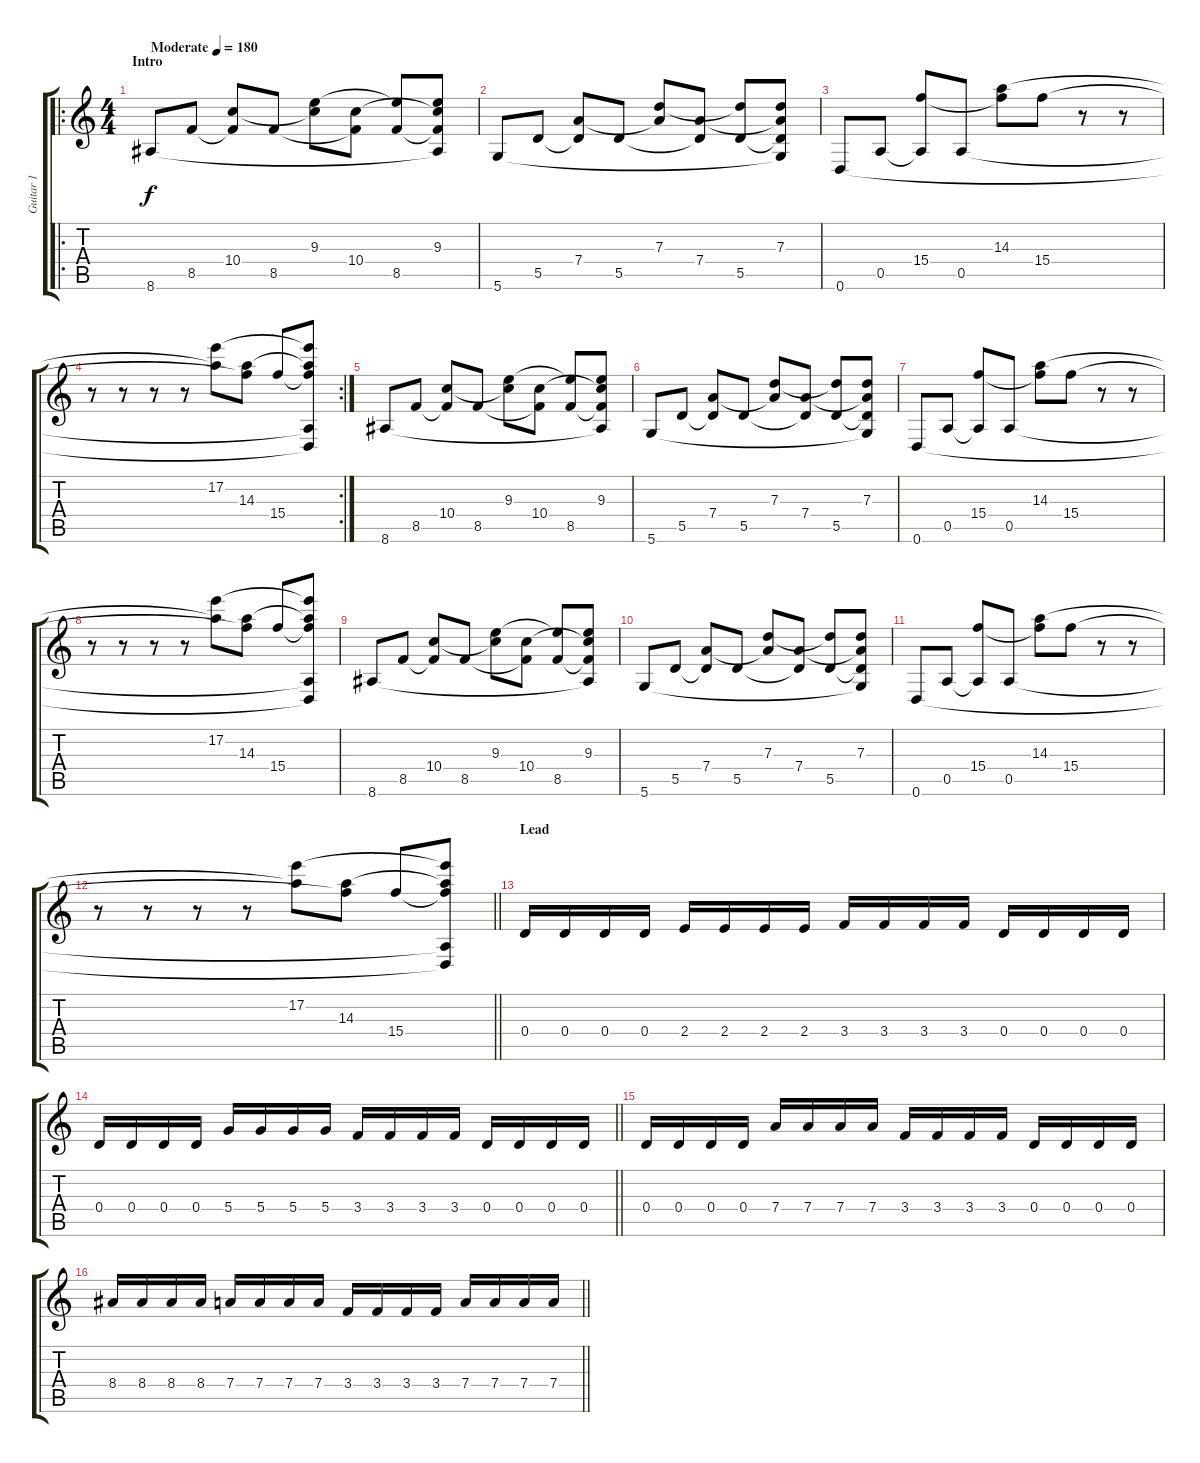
\track ("Guitar 1" "Guitar 1") {instrument distortionguitar}
\staff {score tabs}
\tuning (E4 B3 G3 D3 A2 D2) {hide}
\ro
\ts (4 4)
\section ("" "Intro")
\tempo (180 "Moderate")
\clef g2
\ks c
8.6.8{dy f instrument electricguitarclean} 8.5.8 (10.4 8.5{t}).8 8.5.8 (9.3 10.4{t}).8 (10.4 8.5{t}).8 (9.3{t} 8.5).8 (9.3 10.4{t} 8.5{t} 8.6{t}).8 |
5.6.8 5.5.8 (7.4 5.5{t}).8 5.5.8 (7.3 7.4{t}).8 (7.4 5.5{t}).8 (7.3{t} 5.5).8 (7.3 7.4{t} 5.5{t} 5.6{t}).8 |
0.6.8 0.5.8 (15.4 0.5{t}).8 0.5.8 (14.3 15.4{t}).8 15.4.8 r.8 r.8 |
\rc 2
r.8 r.8 r.8 r.8 (17.2 14.3{t}).8 (14.3 15.4{t}).8 15.4.8 (17.2{t} 14.3{t} 15.4{t} 0.5{t} 0.6{t}).8 |
8.6.8 8.5.8 (10.4 8.5{t}).8 8.5.8 (9.3 10.4{t}).8 (10.4 8.5{t}).8 (9.3{t} 8.5).8 (9.3 10.4{t} 8.5{t} 8.6{t}).8 |
5.6.8 5.5.8 (7.4 5.5{t}).8 5.5.8 (7.3 7.4{t}).8 (7.4 5.5{t}).8 (7.3{t} 5.5).8 (7.3 7.4{t} 5.5{t} 5.6{t}).8 |
0.6.8 0.5.8 (15.4 0.5{t}).8 0.5.8 (14.3 15.4{t}).8 15.4.8 r.8 r.8 |
r.8 r.8 r.8 r.8 (17.2 14.3{t}).8 (14.3 15.4{t}).8 15.4.8 (17.2{t} 14.3{t} 15.4{t} 0.5{t} 0.6{t}).8 |
8.6.8 8.5.8 (10.4 8.5{t}).8 8.5.8 (9.3 10.4{t}).8 (10.4 8.5{t}).8 (9.3{t} 8.5).8 (9.3 10.4{t} 8.5{t} 8.6{t}).8 |
5.6.8 5.5.8 (7.4 5.5{t}).8 5.5.8 (7.3 7.4{t}).8 (7.4 5.5{t}).8 (7.3{t} 5.5).8 (7.3 7.4{t} 5.5{t} 5.6{t}).8 |
0.6.8 0.5.8 (15.4 0.5{t}).8 0.5.8 (14.3 15.4{t}).8 15.4.8 r.8 r.8 |
\barLineRight lightlight
r.8 r.8 r.8 r.8 (17.2 14.3{t}).8 (14.3 15.4{t}).8 15.4.8 (17.2{t} 14.3{t} 15.4{t} 0.5{t} 0.6{t}).8 |
\section ("" "Lead")
0.4.16{instrument distortionguitar} 0.4.16 0.4.16 0.4.16 2.4.16 2.4.16 2.4.16 2.4.16 3.4.16 3.4.16 3.4.16 3.4.16 0.4.16 0.4.16 0.4.16 0.4.16 |
\barLineRight lightlight
0.4.16 0.4.16 0.4.16 0.4.16 5.4.16 5.4.16 5.4.16 5.4.16 3.4.16 3.4.16 3.4.16 3.4.16 0.4.16 0.4.16 0.4.16 0.4.16 |
0.4.16 0.4.16 0.4.16 0.4.16 7.4.16 7.4.16 7.4.16 7.4.16 3.4.16 3.4.16 3.4.16 3.4.16 0.4.16 0.4.16 0.4.16 0.4.16 |
\barLineRight lightlight
8.4.16 8.4.16 8.4.16 8.4.16 7.4.16 7.4.16 7.4.16 7.4.16 3.4.16 3.4.16 3.4.16 3.4.16 7.4.16 7.4.16 7.4.16 7.4.16
